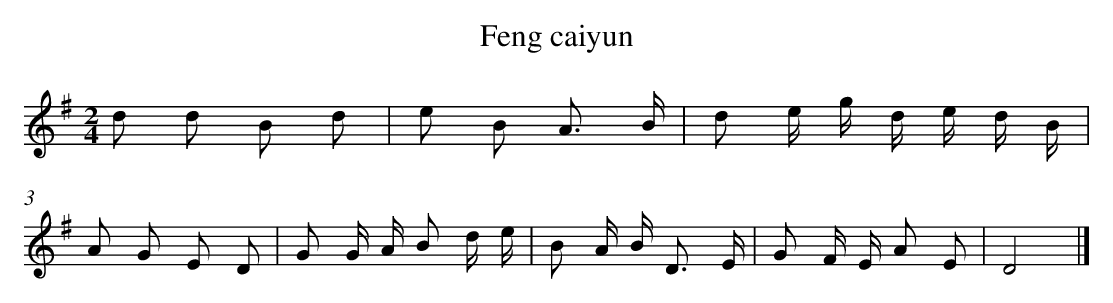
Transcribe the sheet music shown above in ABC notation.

X:1
T: Feng caiyun
L: 1/8
M: 2/4
K: G
d d B d [I:setbarnb 1]|
e B A3/ B/ |
d e/ g/ d/ e/ d/ B/ |
A G E D |
G G/ A/ B d/ e/ |
B A/ B< D E/ |
G F/ E/ A E |
D4 |]
